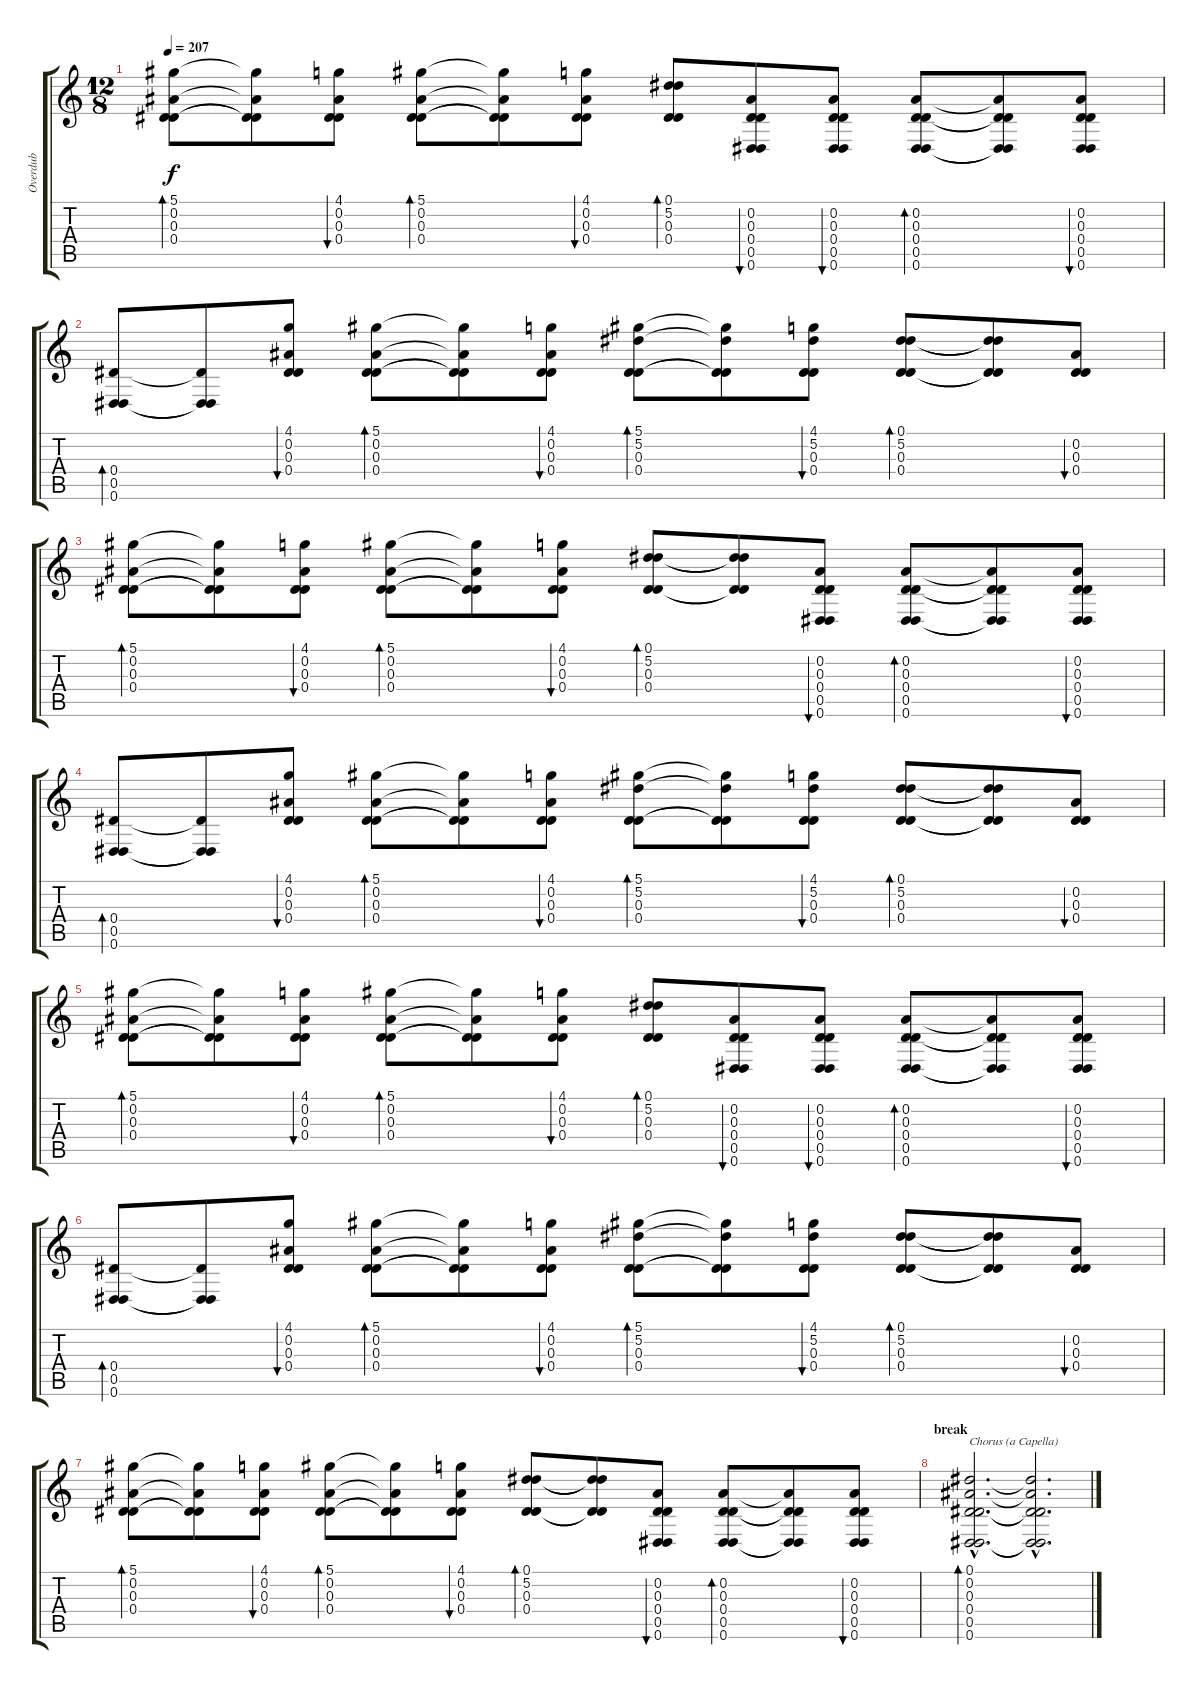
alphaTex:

\track ("Overdub" "Overdub") {instrument electricguitarjazz}
\staff {score tabs}
\tuning (Eb4 Bb3 Eb3 Eb3 Eb2 Eb2) {hide}
\ts (12 8)
\tempo 207
\clef g2
\ks c
(5.1 0.2 0.3 0.4).8{bd 60 dy f} (5.1{t} 0.2{t} 0.3{t} 0.4{t}).8 (4.1 0.2 0.3 0.4).8{bu 60} (5.1 0.2 0.3 0.4).8{bd 60} (5.1{t} 0.2{t} 0.3{t} 0.4{t}).8 (4.1 0.2 0.3 0.4).8{bu 60} (0.1 5.2 0.3 0.4).8{bd 60} (0.2 0.3 0.4 0.5 0.6).8{bu 60} (0.2 0.3 0.4 0.5 0.6).8{bu 60} (0.2 0.3 0.4 0.5 0.6).8{bd 60} (0.2{t} 0.3{t} 0.4{t} 0.5{t} 0.6{t}).8 (0.2 0.3 0.4 0.5 0.6).8{bu 60} |
(0.4 0.5 0.6).8{bd 60} (0.4{t} 0.5{t} 0.6{t}).8 (4.1 0.2 0.3 0.4).8{bu 60} (5.1 0.2 0.3 0.4).8{bd 60} (5.1{t} 0.2{t} 0.3{t} 0.4{t}).8 (4.1 0.2 0.3 0.4).8{bu 60} (5.1 5.2 0.3 0.4).8{bd 60} (5.1{t} 5.2{t} 0.3{t} 0.4{t}).8 (4.1 5.2 0.3 0.4).8{bu 60} (0.1 5.2 0.3 0.4).8{bd 60} (0.1{t} 5.2{t} 0.3{t} 0.4{t}).8 (0.2 0.3 0.4).8{bu 60} |
(5.1 0.2 0.3 0.4).8{bd 60} (5.1{t} 0.2{t} 0.3{t} 0.4{t}).8 (4.1 0.2 0.3 0.4).8{bu 60} (5.1 0.2 0.3 0.4).8{bd 60} (5.1{t} 0.2{t} 0.3{t} 0.4{t}).8 (4.1 0.2 0.3 0.4).8{bu 60} (0.1 5.2 0.3 0.4).8{bd 60} (0.1{t} 5.2{t} 0.3{t} 0.4{t}).8 (0.2 0.3 0.4 0.5 0.6).8{bu 60} (0.2 0.3 0.4 0.5 0.6).8{bd 120} (0.2{t} 0.3{t} 0.4{t} 0.5{t} 0.6{t}).8 (0.2 0.3 0.4 0.5 0.6).8{bu 120} |
(0.4 0.5 0.6).8{bd 60} (0.4{t} 0.5{t} 0.6{t}).8 (4.1 0.2 0.3 0.4).8{bu 60} (5.1 0.2 0.3 0.4).8{bd 60} (5.1{t} 0.2{t} 0.3{t} 0.4{t}).8 (4.1 0.2 0.3 0.4).8{bu 60} (5.1 5.2 0.3 0.4).8{bd 60} (5.1{t} 5.2{t} 0.3{t} 0.4{t}).8 (4.1 5.2 0.3 0.4).8{bu 60} (0.1 5.2 0.3 0.4).8{bd 60} (0.1{t} 5.2{t} 0.3{t} 0.4{t}).8 (0.2 0.3 0.4).8{bu 60} |
(5.1 0.2 0.3 0.4).8{bd 60} (5.1{t} 0.2{t} 0.3{t} 0.4{t}).8 (4.1 0.2 0.3 0.4).8{bu 60} (5.1 0.2 0.3 0.4).8{bd 60} (5.1{t} 0.2{t} 0.3{t} 0.4{t}).8 (4.1 0.2 0.3 0.4).8{bu 60} (0.1 5.2 0.3 0.4).8{bd 60} (0.2 0.3 0.4 0.5 0.6).8{bu 60} (0.2 0.3 0.4 0.5 0.6).8{bu 60} (0.2 0.3 0.4 0.5 0.6).8{bd 60} (0.2{t} 0.3{t} 0.4{t} 0.5{t} 0.6{t}).8 (0.2 0.3 0.4 0.5 0.6).8{bu 60} |
(0.4 0.5 0.6).8{bd 60} (0.4{t} 0.5{t} 0.6{t}).8 (4.1 0.2 0.3 0.4).8{bu 60} (5.1 0.2 0.3 0.4).8{bd 60} (5.1{t} 0.2{t} 0.3{t} 0.4{t}).8 (4.1 0.2 0.3 0.4).8{bu 60} (5.1 5.2 0.3 0.4).8{bd 60} (5.1{t} 5.2{t} 0.3{t} 0.4{t}).8 (4.1 5.2 0.3 0.4).8{bu 60} (0.1 5.2 0.3 0.4).8{bd 60} (0.1{t} 5.2{t} 0.3{t} 0.4{t}).8 (0.2 0.3 0.4).8{bu 60} |
(5.1 0.2 0.3 0.4).8{bd 60} (5.1{t} 0.2{t} 0.3{t} 0.4{t}).8 (4.1 0.2 0.3 0.4).8{bu 60} (5.1 0.2 0.3 0.4).8{bd 60} (5.1{t} 0.2{t} 0.3{t} 0.4{t}).8 (4.1 0.2 0.3 0.4).8{bu 60} (0.1 5.2 0.3 0.4).8{bd 60} (0.1{t} 5.2{t} 0.3{t} 0.4{t}).8 (0.2 0.3 0.4 0.5 0.6).8{bu 60} (0.2 0.3 0.4 0.5 0.6).8{bd 120} (0.2{t} 0.3{t} 0.4{t} 0.5{t} 0.6{t}).8 (0.2 0.3 0.4 0.5 0.6).8{bu 120} |
\section ("" "break")
(0.1{hac} 0.2{hac} 0.3{hac} 0.4{hac} 0.5{hac} 0.6{hac}).2{d bd 120 txt "Chorus (a Capella)" volume 11} (0.1{hac t} 0.2{hac t} 0.3{hac t} 0.4{hac t} 0.5{hac t} 0.6{hac t}).2{d}
